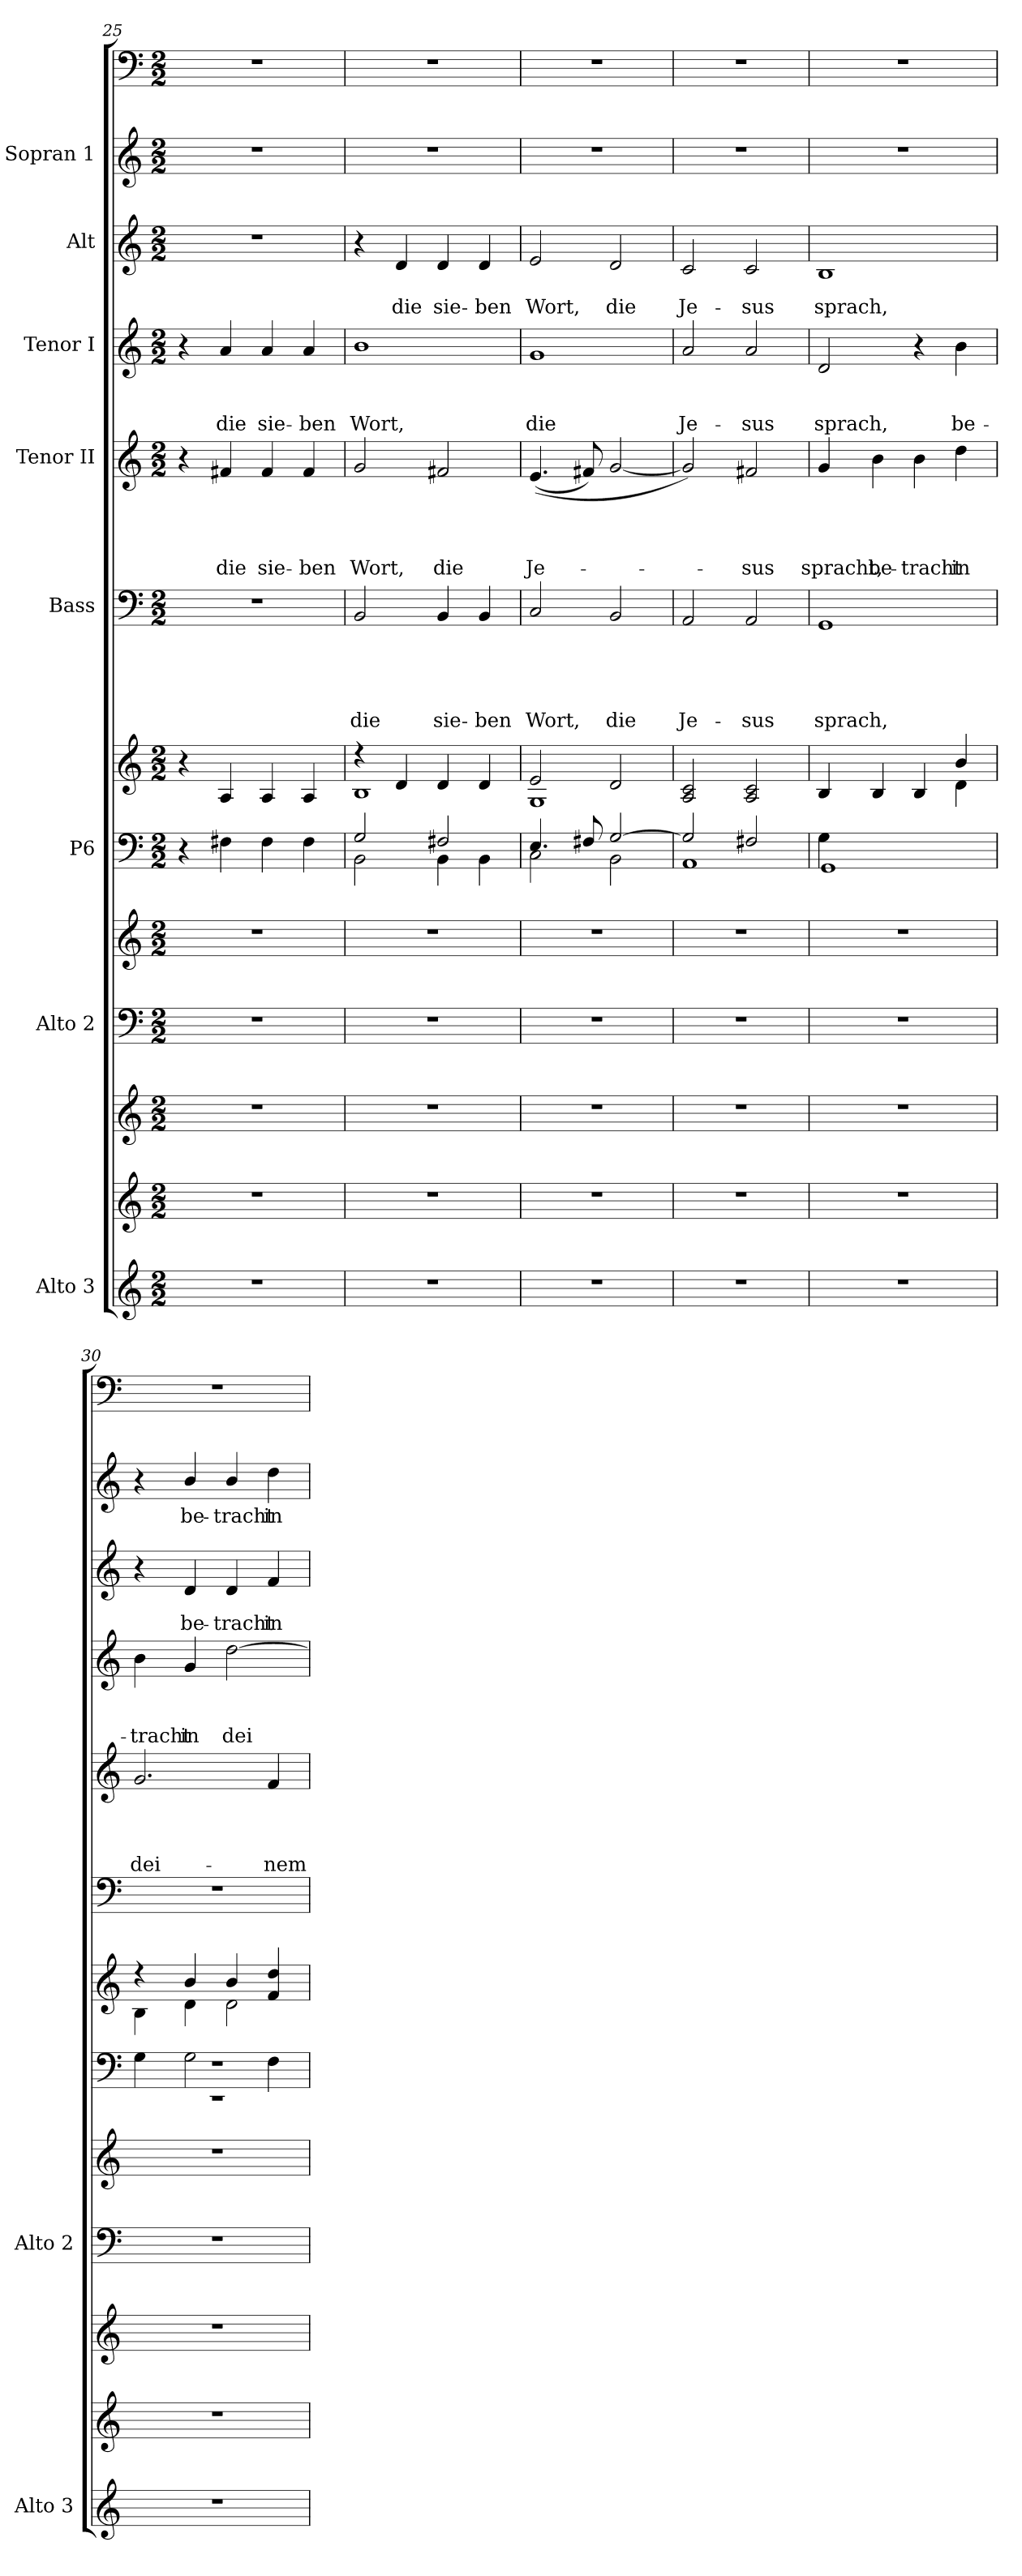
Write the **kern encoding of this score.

**kern	**kern	**kern	**kern	**kern	**kern	**kern	**kern	**text	**text	**text	**text	**text	**kern	**text	**text	**text	**text	**kern	**text	**text	**text	**kern	**text	**text	**kern	**text	**kern
*part11	*part10	*part9	*part8	*part8	*part7	*part7	*part6	*part6	*part6	*part6	*part6	*part6	*part5	*part5	*part5	*part5	*part5	*part4	*part4	*part4	*part4	*part3	*part3	*part3	*part2	*part2	*part1
*staff13	*staff12	*staff11	*staff10	*staff9	*staff8	*staff7	*staff6	*staff6	*staff6	*staff6	*staff6	*staff6	*staff5	*staff5	*staff5	*staff5	*staff5	*staff4	*staff4	*staff4	*staff4	*staff3	*staff3	*staff3	*staff2	*staff2	*staff1
*I"Alto 3	*	*	*I"Alto 2	*	*I"P6	*	*I"Bass	*	*	*	*	*	*I"Tenor II	*	*	*	*	*I"Tenor I	*	*	*	*I"Alt	*	*	*I"Sopran 1	*	*
*I'Alto 3	*	*	*I'Alto 2	*	*	*	*	*	*	*	*	*	*	*	*	*	*	*	*	*	*	*	*	*	*	*	*
!!LO:PB:g=z
*clefG2	*clefG2	*clefG2	*clefF4	*clefG2	*clefF4	*clefG2	*clefF4	*	*	*	*	*	*clefG2	*	*	*	*	*clefG2	*	*	*	*clefG2	*	*	*clefG2	*	*clefF4
*	*ITrd7c12	*ITrd7c12	*	*	*	*	*	*	*	*	*	*	*ITrd7c12	*	*	*	*	*ITrd7c12	*	*	*	*	*	*	*	*	*
*k[]	*k[]	*k[]	*k[]	*k[]	*k[]	*k[]	*k[]	*	*	*	*	*	*k[]	*	*	*	*	*k[]	*	*	*	*k[]	*	*	*k[]	*	*k[]
*C:	*C:	*C:	*C:	*C:	*C:	*C:	*C:	*	*	*	*	*	*C:	*	*	*	*	*C:	*	*	*	*C:	*	*	*C:	*	*C:
*M2/2	*M2/2	*M2/2	*M2/2	*M2/2	*M2/2	*M2/2	*M2/2	*	*	*	*	*	*M2/2	*	*	*	*	*M2/2	*	*	*	*M2/2	*	*	*M2/2	*	*M2/2
=25	=25	=25	=25	=25	=25	=25	=25	=25	=25	=25	=25	=25	=25	=25	=25	=25	=25	=25	=25	=25	=25	=25	=25	=25	=25	=25	=25
*	*	*	*	*	*^	*^	*	*	*	*	*	*	*	*	*	*	*	*	*	*	*	*	*	*	*	*	*
*	*	*	*	*	*	*^	*	*^	*	*	*	*	*	*	*	*	*	*	*	*	*	*	*	*	*	*	*	*	*
1r	1r	1r	1r	1r	4r	1ryy	1ryy	1ryy	1ryy	4r	1r	.	.	.	.	.	4r	.	.	.	.	4r	.	.	.	1r	.	.	1r	.	1r
!	!	!	!	!	!	!	!	!	!	!	!	!	!	!	!	!	!	!	!	!	!LO:LY:b	!	!	!	!LO:LY:b	!	!	!	!	!	!
.	.	.	.	.	4F#X\	.	.	.	.	4A/	.	.	.	.	.	.	4F#X/	.	.	.	die	4A/	.	.	die	.	.	.	.	.	.
!	!	!	!	!	!	!	!	!	!	!	!	!	!	!	!	!	!	!	!	!	!LO:LY:b	!	!	!	!LO:LY:b	!	!	!	!	!	!
.	.	.	.	.	4F#\	.	.	.	.	4A/	.	.	.	.	.	.	4F#/	.	.	.	sie-	4A/	.	.	sie-	.	.	.	.	.	.
!	!	!	!	!	!	!	!	!	!	!	!	!	!	!	!	!	!	!	!	!	!LO:LY:b	!	!	!	!LO:LY:b	!	!	!	!	!	!
.	.	.	.	.	4F#\	.	.	.	.	4A/	.	.	.	.	.	.	4F#/	.	.	.	-ben	4A/	.	.	-ben	.	.	.	.	.	.
=26	=26	=26	=26	=26	=26	=26	=26	=26	=26	=26	=26	=26	=26	=26	=26	=26	=26	=26	=26	=26	=26	=26	=26	=26	=26	=26	=26	=26	=26	=26	=26
!	!	!	!	!	!	!	!	!	!	!	!	!	!	!	!	!LO:LY:b	!	!	!	!	!LO:LY:b	!	!	!	!LO:LY:b	!	!	!	!	!	!
1r	1r	1r	1r	1r	2G/	2BB\	1ryy	1ryy	4rdd	1B	2BB/	.	.	.	.	die	2G/	.	.	.	Wort,	1B	.	.	Wort,	4r	.	.	1r	.	1r
!	!	!	!	!	!	!	!	!	!	!	!	!	!	!	!	!	!	!	!	!	!	!	!	!	!	!	!	!LO:LY:b	!	!	!
.	.	.	.	.	.	.	.	.	4d/	.	.	.	.	.	.	.	.	.	.	.	.	.	.	.	.	4d/	.	die	.	.	.
!	!	!	!	!	!	!	!	!	!	!	!	!	!	!	!	!LO:LY:b	!	!	!	!	!LO:LY:b	!	!	!	!	!	!	!LO:LY:b	!	!	!
.	.	.	.	.	2F#X/	4BB\	.	.	4d/	.	4BB/	.	.	.	.	sie-	2F#X/	.	.	.	die	.	.	.	.	4d/	.	sie-	.	.	.
!	!	!	!	!	!	!	!	!	!	!	!	!	!	!	!	!LO:LY:b	!	!	!	!	!	!	!	!	!	!	!	!LO:LY:b	!	!	!
.	.	.	.	.	.	4BB\	.	.	4d/	.	4BB/	.	.	.	.	-ben	.	.	.	.	.	.	.	.	.	4d/	.	-ben	.	.	.
=27	=27	=27	=27	=27	=27	=27	=27	=27	=27	=27	=27	=27	=27	=27	=27	=27	=27	=27	=27	=27	=27	=27	=27	=27	=27	=27	=27	=27	=27	=27	=27
!	!	!	!	!	!	!	!	!	!	!	!	!	!	!	!	!LO:LY:b	!	!	!	!	!LO:LY:b	!	!	!	!LO:LY:b	!	!	!LO:LY:b	!	!	!
1r	1r	1r	1r	1r	4.E/	2C\	1ryy	1ryy	1G	2e/	2C/	.	.	.	.	Wort,	(<(<4.E/	.	.	.	Je-	1G	.	.	die	2e/	.	Wort,	1r	.	1r
.	.	.	.	.	8F#X/	.	.	.	.	.	.	.	.	.	.	.	8F#X/)	.	.	.	.	.	.	.	.	.	.	.	.	.	.
!	!	!	!	!	!	!	!	!	!	!	!	!	!	!	!	!LO:LY:b	!	!	!	!	!	!	!	!	!	!	!	!LO:LY:b	!	!	!
.	.	.	.	.	[>2G/	2BB\	.	.	.	2d/	2BB/	.	.	.	.	die	[<2G/	.	.	.	.	.	.	.	.	2d/	.	die	.	.	.
=28	=28	=28	=28	=28	=28	=28	=28	=28	=28	=28	=28	=28	=28	=28	=28	=28	=28	=28	=28	=28	=28	=28	=28	=28	=28	=28	=28	=28	=28	=28	=28
!	!	!	!	!	!	!	!	!	!	!	!	!	!	!	!	!LO:LY:b	!	!	!	!	!	!	!	!	!LO:LY:b	!	!	!LO:LY:b	!	!	!
1r	1r	1r	1r	1r	2G/]	1AA	1ryy	1ryy	1ryy	2A/ 2c/	2AA/	.	.	.	.	Je-	2G/])	.	.	.	.	2A/	.	.	Je-	2c/	.	Je-	1r	.	1r
!	!	!	!	!	!	!	!	!	!	!	!	!	!	!	!	!LO:LY:b	!	!	!	!	!LO:LY:b	!	!	!	!LO:LY:b	!	!	!LO:LY:b	!	!	!
.	.	.	.	.	2F#X/	.	.	.	.	2A/ 2c/	2AA/	.	.	.	.	-sus	2F#X/	.	.	.	-sus	2A/	.	.	-sus	2c/	.	-sus	.	.	.
=29	=29	=29	=29	=29	=29	=29	=29	=29	=29	=29	=29	=29	=29	=29	=29	=29	=29	=29	=29	=29	=29	=29	=29	=29	=29	=29	=29	=29	=29	=29	=29
!	!	!	!	!	!	!	!	!	!	!	!	!	!	!	!	!LO:LY:b	!	!	!	!	!LO:LY:b	!	!	!	!LO:LY:b	!	!	!LO:LY:b	!	!	!
1r	1r	1r	1r	1r	4G\	1GG	1ryy	1ryy	2.ryy	4B/	1GG	.	.	.	.	sprach,	4G/	.	.	.	spracht,	2D/	.	.	sprach,	1B	.	sprach,	1r	.	1r
!	!	!	!	!	!	!	!	!	!	!	!	!	!	!	!	!	!	!	!	!	!LO:LY:b	!	!	!	!	!	!	!	!	!	!
.	.	.	.	.	2.ryy	.	.	.	.	4B/	.	.	.	.	.	.	4B\	.	.	.	be-	.	.	.	.	.	.	.	.	.	.
!	!	!	!	!	!	!	!	!	!	!	!	!	!	!	!	!	!	!	!	!	!LO:LY:b	!	!	!	!	!	!	!	!	!	!
.	.	.	.	.	.	.	.	.	.	4B/	.	.	.	.	.	.	4B\	.	.	.	-tracht	4r	.	.	.	.	.	.	.	.	.
!	!	!	!	!	!	!	!	!	!	!	!	!	!	!	!	!	!	!	!	!	!LO:LY:b	!	!	!	!LO:LY:b	!	!	!	!	!	!
.	.	.	.	.	.	.	.	.	4d\	4b/	.	.	.	.	.	.	4d\	.	.	.	in	4B\	.	.	be-	.	.	.	.	.	.
=30	=30	=30	=30	=30	=30	=30	=30	=30	=30	=30	=30	=30	=30	=30	=30	=30	=30	=30	=30	=30	=30	=30	=30	=30	=30	=30	=30	=30	=30	=30	=30
!	!	!	!	!	!	!	!	!	!	!	!	!	!	!	!	!	!	!	!	!	!LO:LY:b	!	!	!	!LO:LY:b	!	!	!	!	!	!
1r	1r	1r	1r	1r	4G\	1rEE	1r	1ryy	4B\	4rdd	1r	.	.	.	.	.	2.G/	.	.	.	dei-	4B\	.	.	-tracht	4r	.	.	4r	.	1r
!	!	!	!	!	!	!	!	!	!	!	!	!	!	!	!	!	!	!	!	!	!	!	!	!	!LO:LY:b	!	!	!LO:LY:b	!	!LO:LY:b	!
.	.	.	.	.	2G\	.	.	.	4d\	4b/	.	.	.	.	.	.	.	.	.	.	.	4G/	.	.	in	4d/	.	be-	4b/	be-	.
!	!	!	!	!	!	!	!	!	!	!	!	!	!	!	!	!	!	!	!	!	!	!	!	!	!LO:LY:b	!	!	!LO:LY:b	!	!LO:LY:b	!
.	.	.	.	.	.	.	.	.	2d\	4b/	.	.	.	.	.	.	.	.	.	.	.	[>2d\	.	.	dei-	4d/	.	-tracht	4b/	-tracht	.
!	!	!	!	!	!	!	!	!	!	!	!	!	!	!	!	!	!	!	!	!	!LO:LY:b	!	!	!	!	!	!	!LO:LY:b	!	!LO:LY:b	!
.	.	.	.	.	4F\	.	.	.	.	4f/ 4dd/	.	.	.	.	.	.	4F/	.	.	.	-nem	.	.	.	.	4f/	.	in	4dd\	in	.
*	*	*	*	*	*v	*v	*v	*	*	*	*	*	*	*	*	*	*	*	*	*	*	*	*	*	*	*	*	*	*	*	*
*	*	*	*	*	*	*v	*v	*v	*	*	*	*	*	*	*	*	*	*	*	*	*	*	*	*	*	*	*	*	*
=	=	=	=	=	=	=	=	=	=	=	=	=	=	=	=	=	=	=	=	=	=	=	=	=	=	=	=
*-	*-	*-	*-	*-	*-	*-	*-	*-	*-	*-	*-	*-	*-	*-	*-	*-	*-	*-	*-	*-	*-	*-	*-	*-	*-	*-	*-
